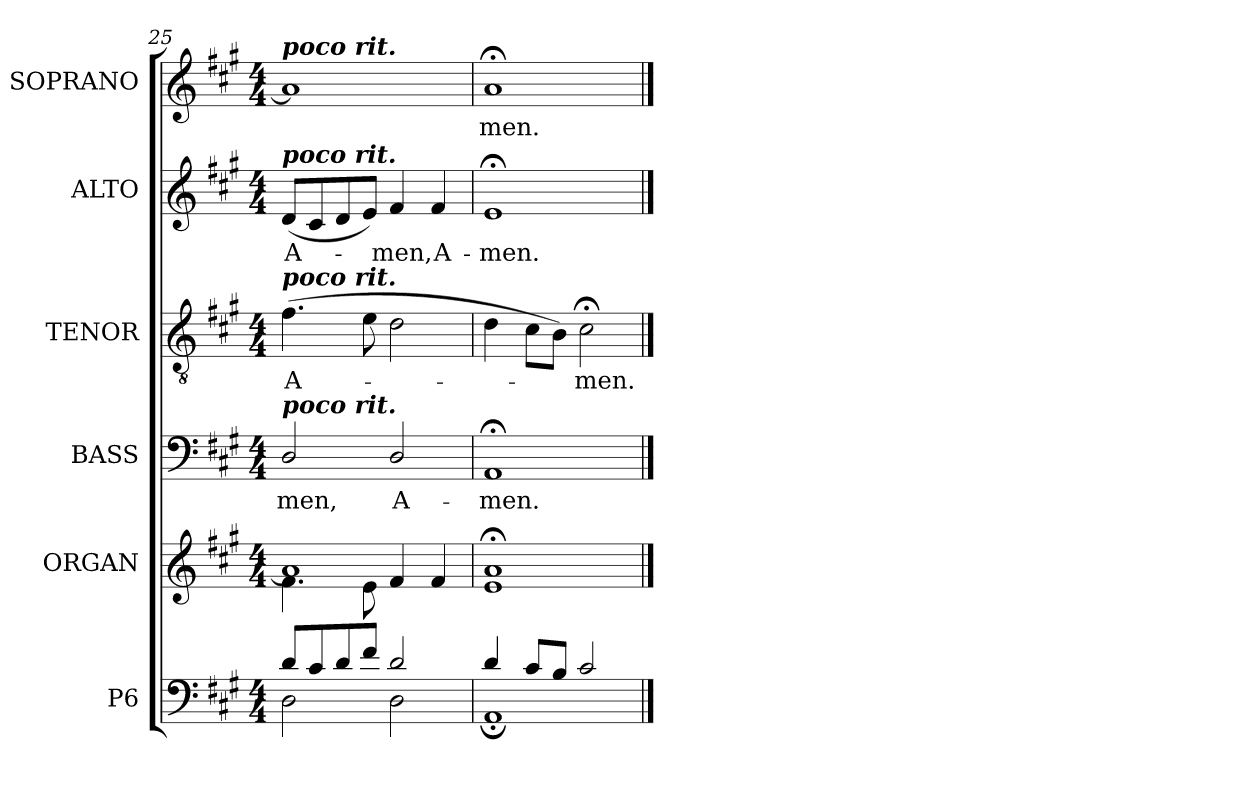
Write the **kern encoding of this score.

**kern	**kern	**kern	**text	**kern	**text	**kern	**text	**kern	**text
*part6	*part5	*part4	*part4	*part3	*part3	*part2	*part2	*part1	*part1
*staff6	*staff5	*staff4	*staff4	*staff3	*staff3	*staff2	*staff2	*staff1	*staff1
*I"P6	*I"ORGAN	*I"BASS	*	*I"TENOR	*	*I"ALTO	*	*I"SOPRANO	*
*	*I'A.	*I'B.	*	*I'T.	*	*I'A.	*	*I'S.	*
*clefF4	*clefG2	*clefF4	*	*clefGv2	*	*clefG2	*	*clefG2	*
*	*	*	*	*ITrd7c12	*	*	*	*	*
*k[f#c#g#]	*k[f#c#g#]	*k[f#c#g#]	*	*k[f#c#g#]	*	*k[f#c#g#]	*	*k[f#c#g#]	*
*A:	*A:	*A:	*	*A:	*	*A:	*	*A:	*
*M4/4	*M4/4	*M4/4	*	*M4/4	*	*M4/4	*	*M4/4	*
=25	=25	=25	=25	=25	=25	=25	=25	=25	=25
*^	*^	*	*	*	*	*	*	*	*
!	!	!	!	!	!LO:LY:b:color=#000000	!	!	!	!	!	!
!	!	!	!	!	!	!	!LO:LY:b:color=#000000	!	!	!	!
!	!	!	!	!	!	!	!	!	!	!LO:TX:a:Bi:t=poco rit.	!
!	!	!	!	!	!	!	!	!LO:TX:a:Bi:t=poco rit.	!	!	!
!	!	!	!	!	!	!LO:TX:a:Bi:t=poco rit.	!	!	!	!	!
!	!	!	!	!LO:TX:a:Bi:t=poco rit.	!	!	!	!	!	!	!
!	!	!	!	!	!	!	!	!	!LO:LY:b:color=#000000	!	!
8di/L	2Di\	1ai]	4.f#i\	2Di/	-men,	(4.F#i\	A-	(8di/L	A-	1ai]	.
8c#i/	.	.	.	.	.	.	.	8c#i/	.	.	.
8di/	.	.	.	.	.	.	.	8di/	.	.	.
8f#i/J	.	.	8ei\	.	.	8Ei\	.	8ei/J)	.	.	.
!	!	!	!	!	!LO:LY:b:color=#000000	!	!	!	!	!	!
!	!	!	!	!	!	!	!	!	!LO:LY:b:color=#000000	!	!
2di/	2Di\	.	4f#i/	2Di/	A-	2Di\	.	4f#i/	-men,	.	.
!	!	!	!	!	!	!	!	!	!LO:LY:b:color=#000000	!	!
.	.	.	4f#i/	.	.	.	.	4f#i/	A-	.	.
=26	=26	=26	=26	=26	=26	=26	=26	=26	=26	=26	=26
!	!	!	!	!	!LO:LY:b:color=#000000	!	!	!	!	!	!
!	!	!	!	!	!	!	!	!	!LO:LY:b:color=#000000	!	!
!	!	!	!	!	!	!	!	!	!	!	!LO:LY:b:color=#000000
4di/	1AA;i	1a;i	1ei	1AA;i	-men.	4Di\	.	1e;i	-men.	1a;i	-men.
8c#i/L	.	.	.	.	.	8C#i\L	.	.	.	.	.
8Bi/J	.	.	.	.	.	8BBi\J)	.	.	.	.	.
!	!	!	!	!	!	!	!LO:LY:b:color=#000000	!	!	!	!
2c#i/	.	.	.	.	.	2C#;i\	-men.	.	.	.	.
*v	*v	*	*	*	*	*	*	*	*	*	*
*	*v	*v	*	*	*	*	*	*	*	*
==	==	==	==	==	==	==	==	==	==
*-	*-	*-	*-	*-	*-	*-	*-	*-	*-
